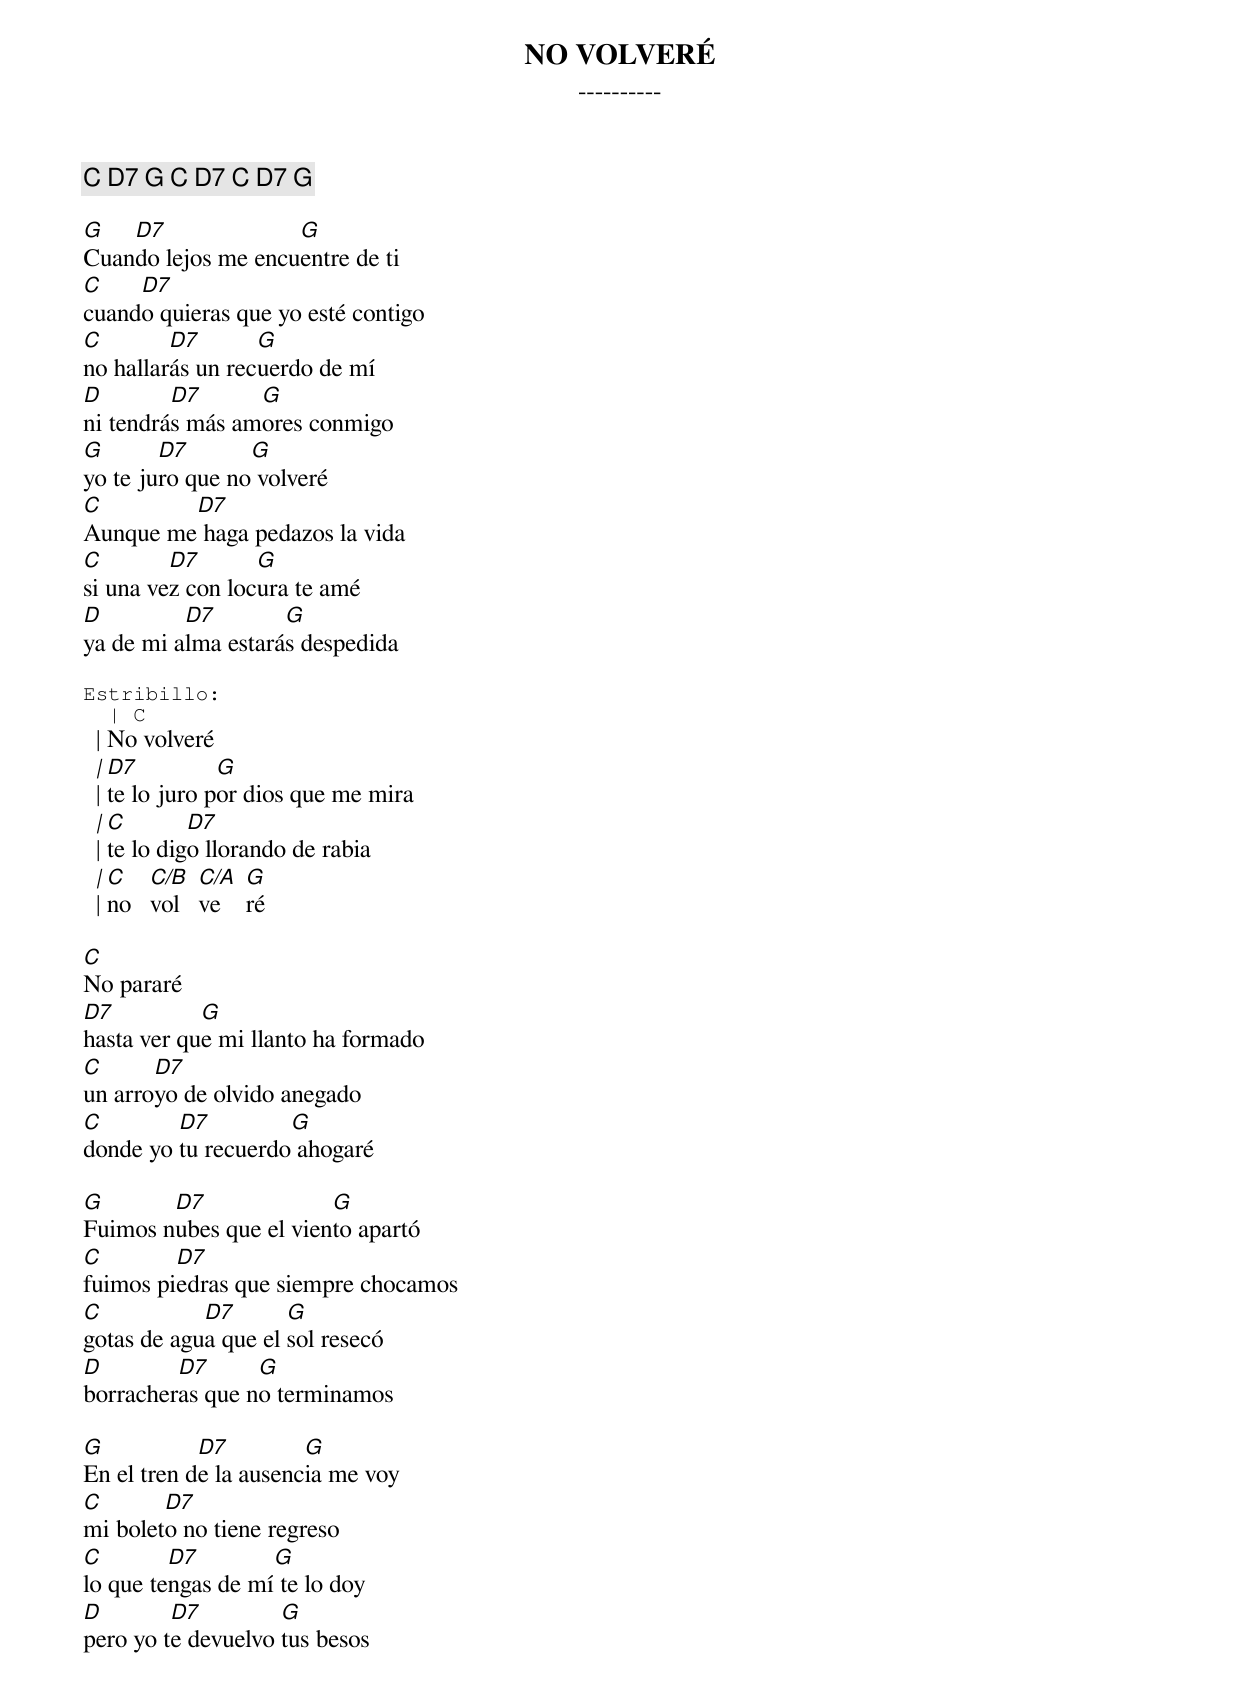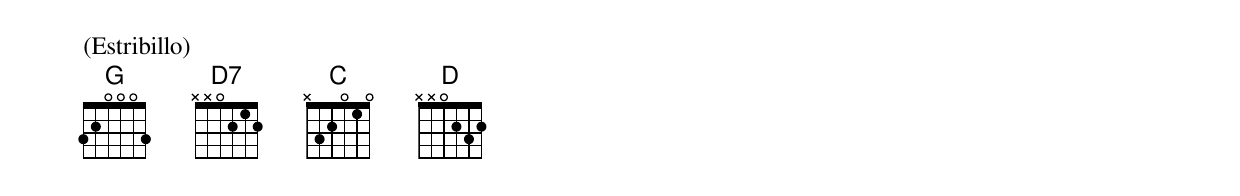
NO VOLVERÉ
----------

[ C D7 G C D7 C D7 G ]

G   D7              G
Cuando lejos me encuentre de ti
C    D7
cuando quieras que yo esté contigo
C        D7       G
no hallarás un recuerdo de mí
D        D7      G
ni tendrás más amores conmigo
G       D7       G
yo te juro que no volveré
C        D7
Aunque me haga pedazos la vida
C        D7       G
si una vez con locura te amé
D         D7        G
ya de mi alma estarás despedida

Estribillo:
  | C
  | No volveré
  | D7          G
  | te lo juro por dios que me mira
  | C        D7
  | te lo digo llorando de rabia
  | C    C/B   C/A   G
  | no   vol   ve    ré

C
No pararé
D7          G
hasta ver que mi llanto ha formado
C      D7
un arroyo de olvido anegado
C        D7         G
donde yo tu recuerdo ahogaré

G       D7              G
Fuimos nubes que el viento apartó
C        D7
fuimos piedras que siempre chocamos
C           D7       G
gotas de agua que el sol resecó
D        D7      G
borracheras que no terminamos

G           D7         G
En el tren de la ausencia me voy
C       D7
mi boleto no tiene regreso
C        D7        G
lo que tengas de mí te lo doy
D        D7         G
pero yo te devuelvo tus besos

(Estribillo)
